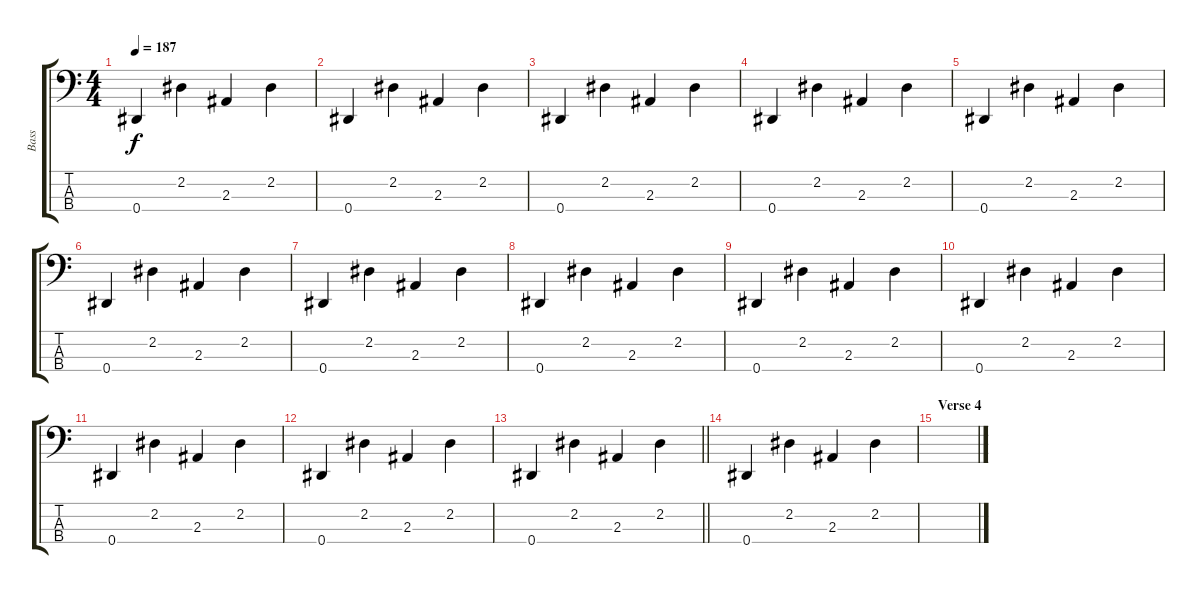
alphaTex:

\track ("Bass" "Bass") {instrument electricbassfinger}
\staff {score tabs}
\tuning (Gb2 Db2 Ab1 Eb1) {hide}
\ts (4 4)
\tempo 187
\clef f4
\ks c
0.4.4{dy f} 2.2.4 2.3.4 2.2.4 |
0.4.4 2.2.4 2.3.4 2.2.4 |
0.4.4 2.2.4 2.3.4 2.2.4 |
0.4.4 2.2.4 2.3.4 2.2.4 |
0.4.4 2.2.4 2.3.4 2.2.4 |
0.4.4 2.2.4 2.3.4 2.2.4 |
0.4.4 2.2.4 2.3.4 2.2.4 |
0.4.4 2.2.4 2.3.4 2.2.4 |
0.4.4 2.2.4 2.3.4 2.2.4 |
0.4.4 2.2.4 2.3.4 2.2.4 |
0.4.4 2.2.4 2.3.4 2.2.4 |
0.4.4 2.2.4 2.3.4 2.2.4 |
\barLineRight lightlight
0.4.4 2.2.4 2.3.4 2.2.4 |
0.4.4 2.2.4 2.3.4 2.2.4 |
\section ("" "Verse 4")
